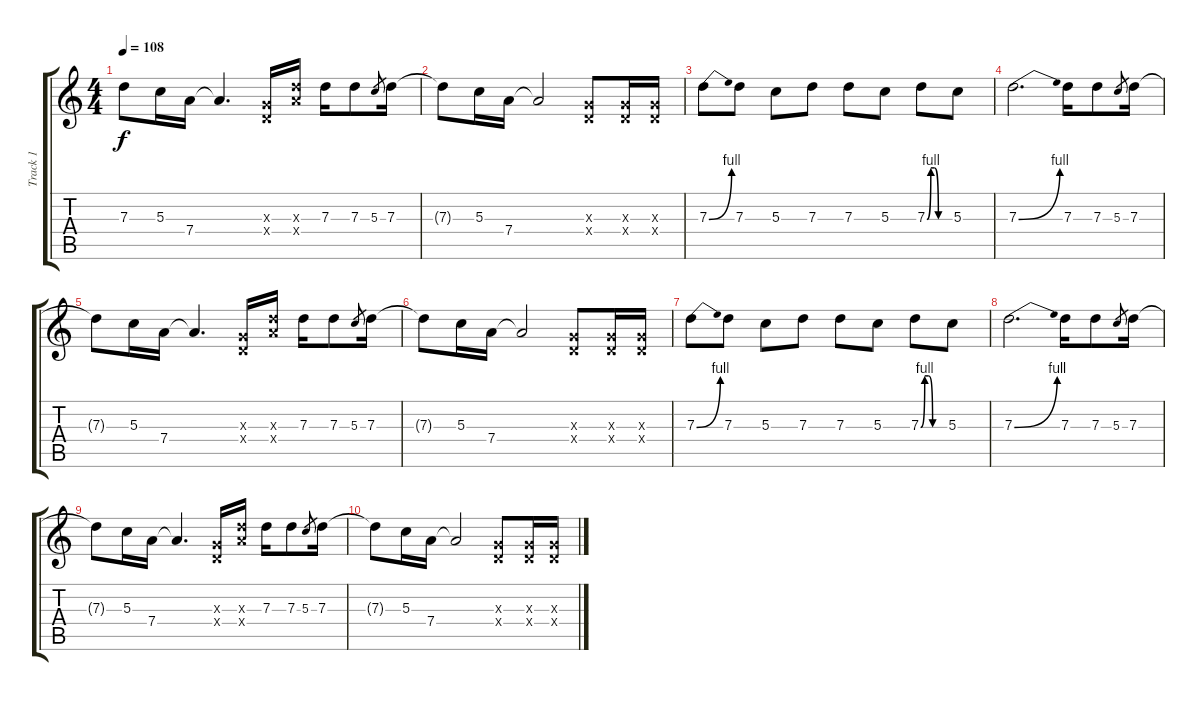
\track ("Track 1" "Track 1") {instrument distortionguitar}
\staff {score tabs}
\tuning (E4 B3 G3 D3 A2 E2) {hide}
\ts (4 4)
\tempo 108
\clef g2
\ks c
7.3{t}.8{dy f} 5.3.16 7.4.16 7.4{t}.4{d} (0.3{x} 0.4{x}).16 (7.3{x} 7.4{x}).16 7.3.16 7.3.8 5.3.8{gr} 7.3.16 |
7.3{t}.8 5.3.16 7.4.16 7.4{t}.2 (0.3{x} 0.4{x}).8 (0.3{x} 0.4{x}).16 (0.3{x} 0.4{x}).16 |
7.3{be (bend 0 0 60 4)}.8 7.3.8 5.3.8 7.3.8 7.3.8 5.3.8 7.3{be (custom 0 0 10 4 20 4 30 0 60 0)}.8 5.3.8 |
7.3{be (bend 0 0 60 4)}.2{d} 7.3.16 7.3.8 5.3.8{gr} 7.3.16 |
7.3{t}.8 5.3.16 7.4.16 7.4{t}.4{d} (0.3{x} 0.4{x}).16 (7.3{x} 7.4{x}).16 7.3.16 7.3.8 5.3.8{gr} 7.3.16 |
7.3{t}.8 5.3.16 7.4.16 7.4{t}.2 (0.3{x} 0.4{x}).8 (0.3{x} 0.4{x}).16 (0.3{x} 0.4{x}).16 |
7.3{be (bend 0 0 60 4)}.8 7.3.8 5.3.8 7.3.8 7.3.8 5.3.8 7.3{be (custom 0 0 10 4 20 4 30 0 60 0)}.8 5.3.8 |
7.3{be (bend 0 0 60 4)}.2{d} 7.3.16 7.3.8 5.3.8{gr} 7.3.16 |
7.3{t}.8 5.3.16 7.4.16 7.4{t}.4{d} (0.3{x} 0.4{x}).16 (7.3{x} 7.4{x}).16 7.3.16 7.3.8 5.3.8{gr} 7.3.16 |
7.3{t}.8 5.3.16 7.4.16 7.4{t}.2 (0.3{x} 0.4{x}).8 (0.3{x} 0.4{x}).16 (0.3{x} 0.4{x}).16
